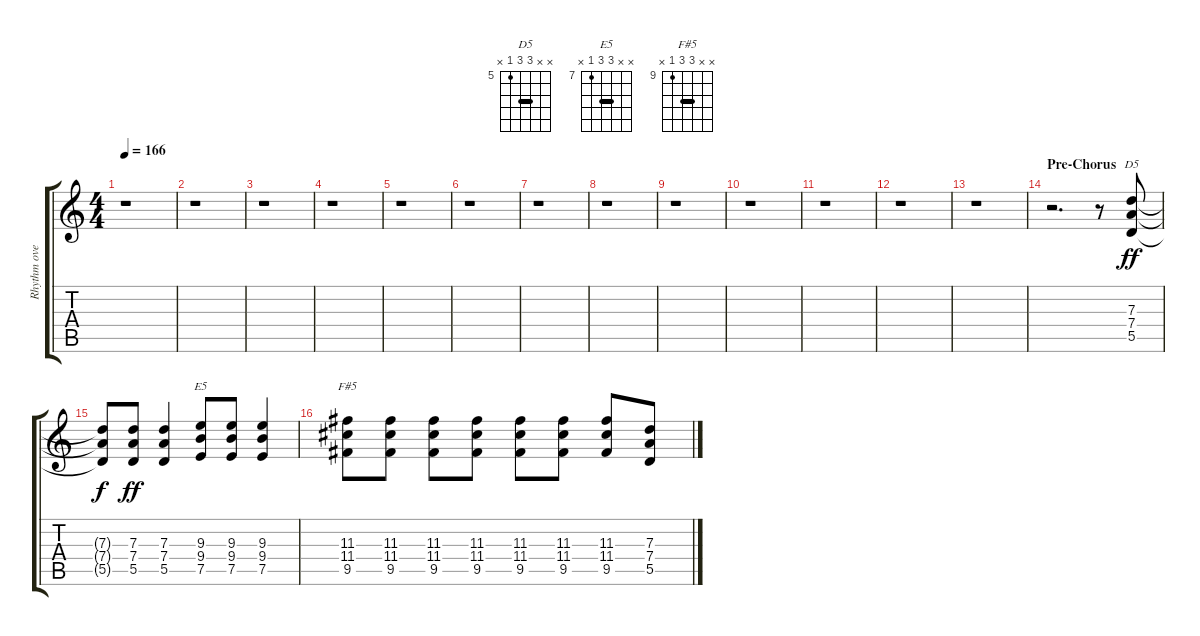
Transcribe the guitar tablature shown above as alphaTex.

\track ("Rhythm overdrive" "Rhythm ove") {instrument overdrivenguitar}
\staff {score tabs}
\tuning (E4 B3 G3 D3 A2 E2) {hide}
\chord ("D5" x x 7 7 5 x) {firstfret 5 barre 7}
\chord ("E5" x x 9 9 7 x) {firstfret 7 barre 9}
\chord ("F#5" x x 11 11 9 x) {firstfret 9 barre 11}
\ts (4 4)
\tempo 166
\clef g2
\ks c
r.1{dy ff} |
r.1 |
r.1 |
r.1 |
r.1 |
r.1 |
r.1 |
r.1 |
r.1 |
r.1 |
r.1 |
r.1 |
r.1 |
\section ("" "Pre-Chorus")
r.2{d} r.8 (7.3 7.4 5.5).8{ch "D5"} |
(7.3{t} 7.4{t} 5.5{t}).8{dy f} (7.3 7.4 5.5).8{dy ff} (7.3 7.4 5.5).4 (9.3 9.4 7.5).8{ch "E5"} (9.3 9.4 7.5).8 (9.3 9.4 7.5).4 |
(11.3 11.4 9.5).8{ch "F#5"} (11.3 11.4 9.5).8 (11.3 11.4 9.5).8 (11.3 11.4 9.5).8 (11.3 11.4 9.5).8 (11.3 11.4 9.5).8 (11.3 11.4 9.5).8 (7.3 7.4 5.5).8
